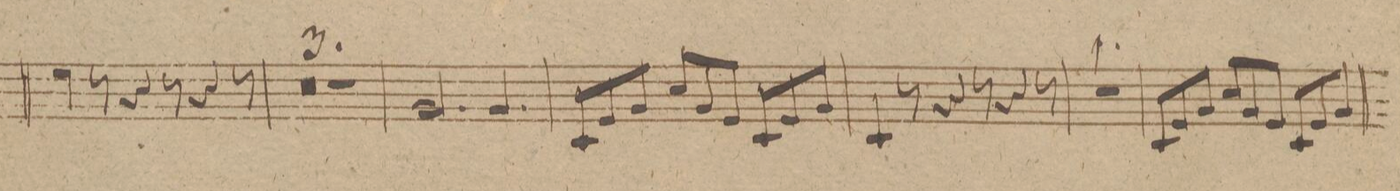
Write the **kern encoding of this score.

**kern	**dynam
*I"Fagotto 2do	*
*clefF4	*
*k[f#]	*
*M9/8	*
4G\	.
8r	.
4r	.
8r	.
4r	.
8r	.
=53	=53
8%18r	.
=54	=54
=55	=55
8%9r	.
=56	=56
2.BB/	.
4.BB/	.
=57	=57
8EE/L	.
8GG/	.
8BB/J	.
8E/L	.
8BB/	.
8GG/J	.
8EE/L	.
8GG/	.
8BB/J	.
=58	=58
4EE/	.
8r	.
4r	.
8r	.
4r	.
8r	.
=59	=59
8%9r	.
=60	=60
8EE/L	.
8GG/	.
8BB/J	.
8E/L	.
8BB/	.
8GG/J	.
8EE/L	.
8GG/	.
8BB/J	.
=61	=61
*-	*-
